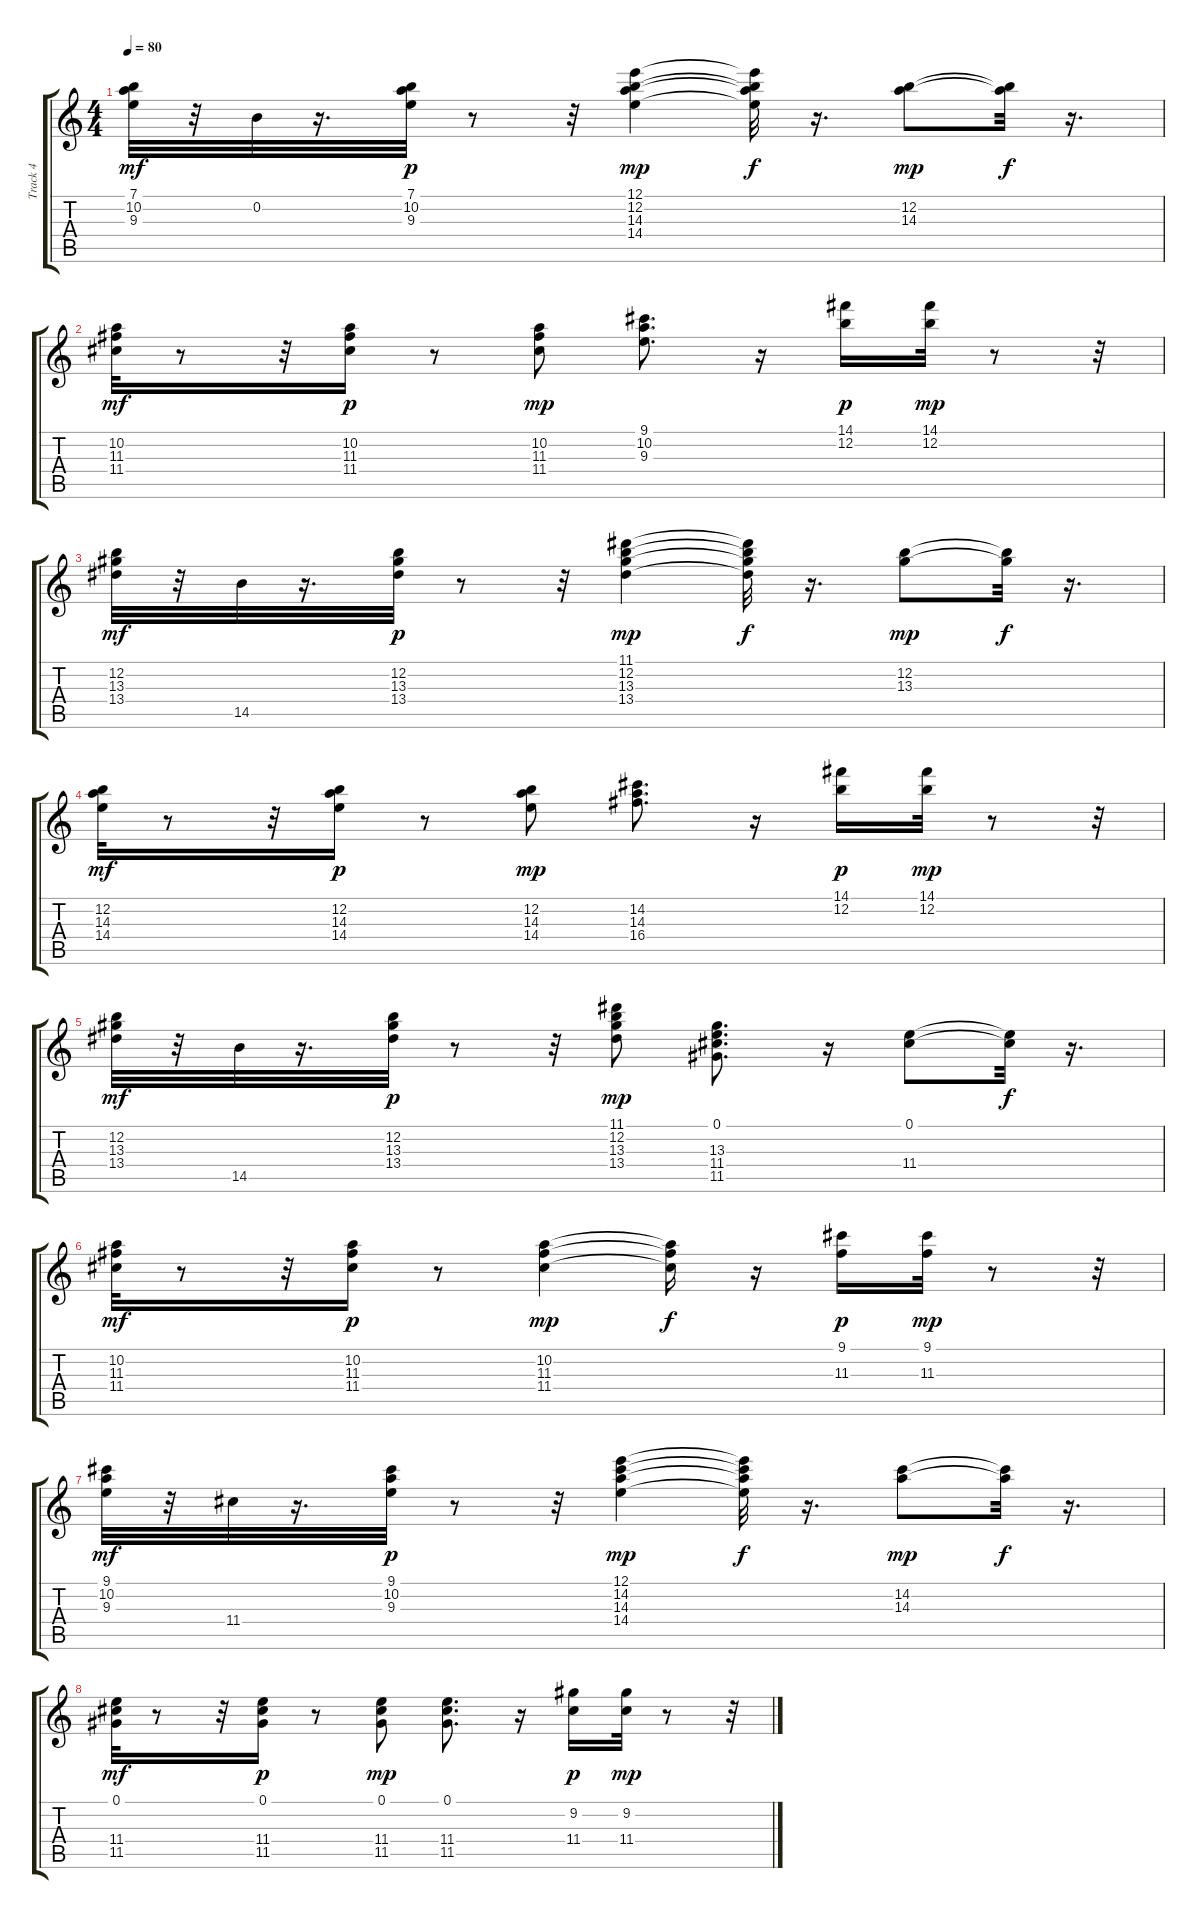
\track ("Track 4" "Track 4") {instrument acousticguitarsteel}
\staff {score tabs}
\tuning (E4 B3 G3 D3 A2 E2) {hide}
\ts (4 4)
\tempo 80
\clef g2
\ks c
(7.1 10.2 9.3).32{dy mf} r.32 0.2.32 r.16{d} (7.1 10.2 9.3).32{dy p} r.8 r.32 (12.1 12.2 14.3 14.4).4{dy mp} (12.1{t} 12.2{t} 14.3{t} 14.4{t}).32{dy f} r.16{d} (12.2 14.3).8{dy mp} (12.2{t} 14.3{t}).32{dy f} r.16{d} |
(10.2 11.3 11.4).32{dy mf} r.8 r.32 (10.2 11.3 11.4).16{dy p} r.8 (10.2 11.3 11.4).8{dy mp} (9.1 10.2 9.3).8{d} r.16 (14.1 12.2).16{dy p} (14.1 12.2).32{dy mp} r.8 r.32 |
(12.2 13.3 13.4).32{dy mf} r.32 14.5.32 r.16{d} (12.2 13.3 13.4).32{dy p} r.8 r.32 (11.1 12.2 13.3 13.4).4{dy mp} (11.1{t} 12.2{t} 13.3{t} 13.4{t}).32{dy f} r.16{d} (12.2 13.3).8{dy mp} (12.2{t} 13.3{t}).32{dy f} r.16{d} |
(12.2 14.3 14.4).32{dy mf} r.8 r.32 (12.2 14.3 14.4).16{dy p} r.8 (12.2 14.3 14.4).8{dy mp} (14.2 14.3 16.4).8{d} r.16 (14.1 12.2).16{dy p} (14.1 12.2).32{dy mp} r.8 r.32 |
(12.2 13.3 13.4).32{dy mf} r.32 14.5.32 r.16{d} (12.2 13.3 13.4).32{dy p} r.8 r.32 (11.1 12.2 13.3 13.4).8{dy mp} (0.1 13.3 11.4 11.5).8{d} r.16 (0.1 11.4).8 (0.1{t} 11.4{t}).32{dy f} r.16{d} |
(10.2 11.3 11.4).32{dy mf} r.8 r.32 (10.2 11.3 11.4).16{dy p} r.8 (10.2 11.3 11.4).4{dy mp} (10.2{t} 11.3{t} 11.4{t}).16{dy f} r.16 (9.1 11.3).16{dy p} (9.1 11.3).32{dy mp} r.8 r.32 |
(9.1 10.2 9.3).32{dy mf} r.32 11.4.32 r.16{d} (9.1 10.2 9.3).32{dy p} r.8 r.32 (12.1 14.2 14.3 14.4).4{dy mp} (12.1{t} 14.2{t} 14.3{t} 14.4{t}).32{dy f} r.16{d} (14.2 14.3).8{dy mp} (14.2{t} 14.3{t}).32{dy f} r.16{d} |
(0.1 11.4 11.5).32{dy mf} r.8 r.32 (0.1 11.4 11.5).16{dy p} r.8 (0.1 11.4 11.5).8{dy mp} (0.1 11.4 11.5).8{d} r.16 (9.2 11.4).16{dy p} (9.2 11.4).32{dy mp} r.8 r.32
